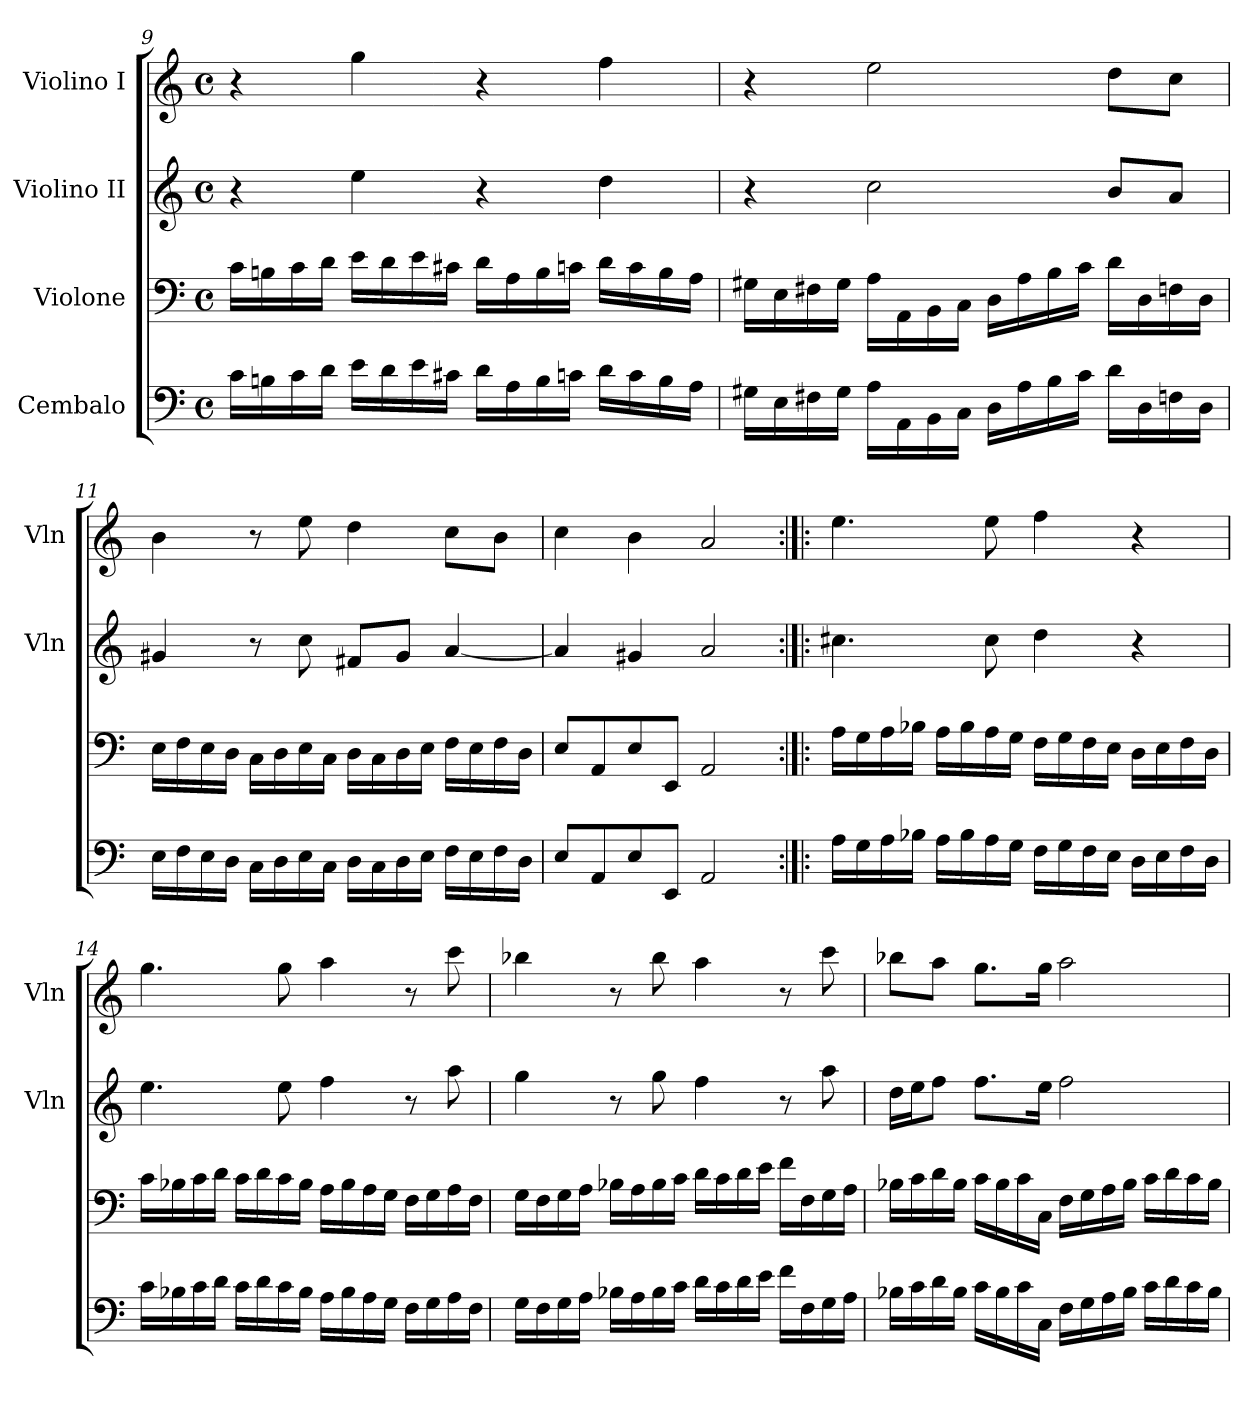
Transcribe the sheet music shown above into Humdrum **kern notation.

**kern	**kern	**kern	**kern
*part4	*part3	*part2	*part1
*staff4	*staff3	*staff2	*staff1
*I"Cembalo	*I"Violone	*I"Violino II	*I"Violino I
*	*	*I'Vln	*I'Vln
*clefF4	*clefF4	*clefG2	*clefG2
*k[]	*k[]	*k[]	*k[]
*M4/4	*M4/4	*M4/4	*M4/4
*met(c)	*met(c)	*met(c)	*met(c)
=9	=9	=9	=9
16cLL	16cLL	4r	4r
16Bn	16Bn	.	.
16c	16c	.	.
16dJJ	16dJJ	.	.
16eLL	16eLL	4ee	4gg
16d	16d	.	.
16e	16e	.	.
16c#XJJ	16c#XJJ	.	.
16dLL	16dLL	4r	4r
16A	16A	.	.
16B	16B	.	.
16cnJJ	16cnJJ	.	.
16dLL	16dLL	4dd	4ff
16c	16c	.	.
16B	16B	.	.
16AJJ	16AJJ	.	.
=10	=10	=10	=10
16G#XLL	16G#XLL	4r	4r
16E	16E	.	.
16F#X	16F#X	.	.
16G#JJ	16G#JJ	.	.
16ALL	16ALL	2cc	2ee
16AA	16AA	.	.
16BB	16BB	.	.
16CJJ	16CJJ	.	.
16DLL	16DLL	.	.
16A	16A	.	.
16B	16B	.	.
16cJJ	16cJJ	.	.
16dLL	16dLL	8bL	8ddL
16D	16D	.	.
16Fn	16Fn	8aJ	8ccJ
16DJJ	16DJJ	.	.
=11	=11	=11	=11
16ELL	16ELL	4g#X	4b
16F	16F	.	.
16E	16E	.	.
16DJJ	16DJJ	.	.
16CLL	16CLL	8r	8r
16D	16D	.	.
16E	16E	8cc	8ee
16CJJ	16CJJ	.	.
16DLL	16DLL	8f#XL	4dd
16C	16C	.	.
16D	16D	8g#J	.
16EJJ	16EJJ	.	.
16FLL	16FLL	[4a	8ccL
16E	16E	.	.
16F	16F	.	8bJ
16DJJ	16DJJ	.	.
=12	=12	=12	=12
8EL	8EL	4a]	4cc
8AA	8AA	.	.
8E	8E	4g#X	4b
8EEJ	8EEJ	.	.
2AA	2AA	2a	2a
=13:|!|:	=13:|!|:	=13:|!|:	=13:|!|:
16ALL	16ALL	4.cc#X	4.ee
16G	16G	.	.
16A	16A	.	.
16B-XJJ	16B-XJJ	.	.
16ALL	16ALL	.	.
16B-	16B-	.	.
16A	16A	8cc#	8ee
16GJJ	16GJJ	.	.
16FLL	16FLL	4dd	4ff
16G	16G	.	.
16F	16F	.	.
16EJJ	16EJJ	.	.
16DLL	16DLL	4r	4r
16E	16E	.	.
16F	16F	.	.
16DJJ	16DJJ	.	.
=14	=14	=14	=14
16cLL	16cLL	4.ee	4.gg
16B-X	16B-X	.	.
16c	16c	.	.
16dJJ	16dJJ	.	.
16cLL	16cLL	.	.
16d	16d	.	.
16c	16c	8ee	8gg
16B-JJ	16B-JJ	.	.
16ALL	16ALL	4ff	4aa
16B-	16B-	.	.
16A	16A	.	.
16GJJ	16GJJ	.	.
16FLL	16FLL	8r	8r
16G	16G	.	.
16A	16A	8aa	8ccc
16FJJ	16FJJ	.	.
=15	=15	=15	=15
16GLL	16GLL	4gg	4bb-X
16F	16F	.	.
16G	16G	.	.
16AJJ	16AJJ	.	.
16B-XLL	16B-XLL	8r	8r
16A	16A	.	.
16B-	16B-	8gg	8bb-
16cJJ	16cJJ	.	.
16dLL	16dLL	4ff	4aa
16c	16c	.	.
16d	16d	.	.
16eJJ	16eJJ	.	.
16fLL	16fLL	8r	8r
16F	16F	.	.
16G	16G	8aa	8ccc
16AJJ	16AJJ	.	.
=16	=16	=16	=16
16B-XLL	16B-XLL	16ddLL	8bb-XL
16c	16c	16eeJ	.
16d	16d	8ffJ	8aaJ
16B-JJ	16B-JJ	.	.
16cLL	16cLL	8.ffL	8.ggL
16B-	16B-	.	.
16c	16c	.	.
16CJJ	16CJJ	16eeJk	16ggJk
16FLL	16FLL	2ff	2aa
16G	16G	.	.
16A	16A	.	.
16B-JJ	16B-JJ	.	.
16cLL	16cLL	.	.
16d	16d	.	.
16c	16c	.	.
16B-JJ	16B-JJ	.	.
=	=	=	=
*-	*-	*-	*-
